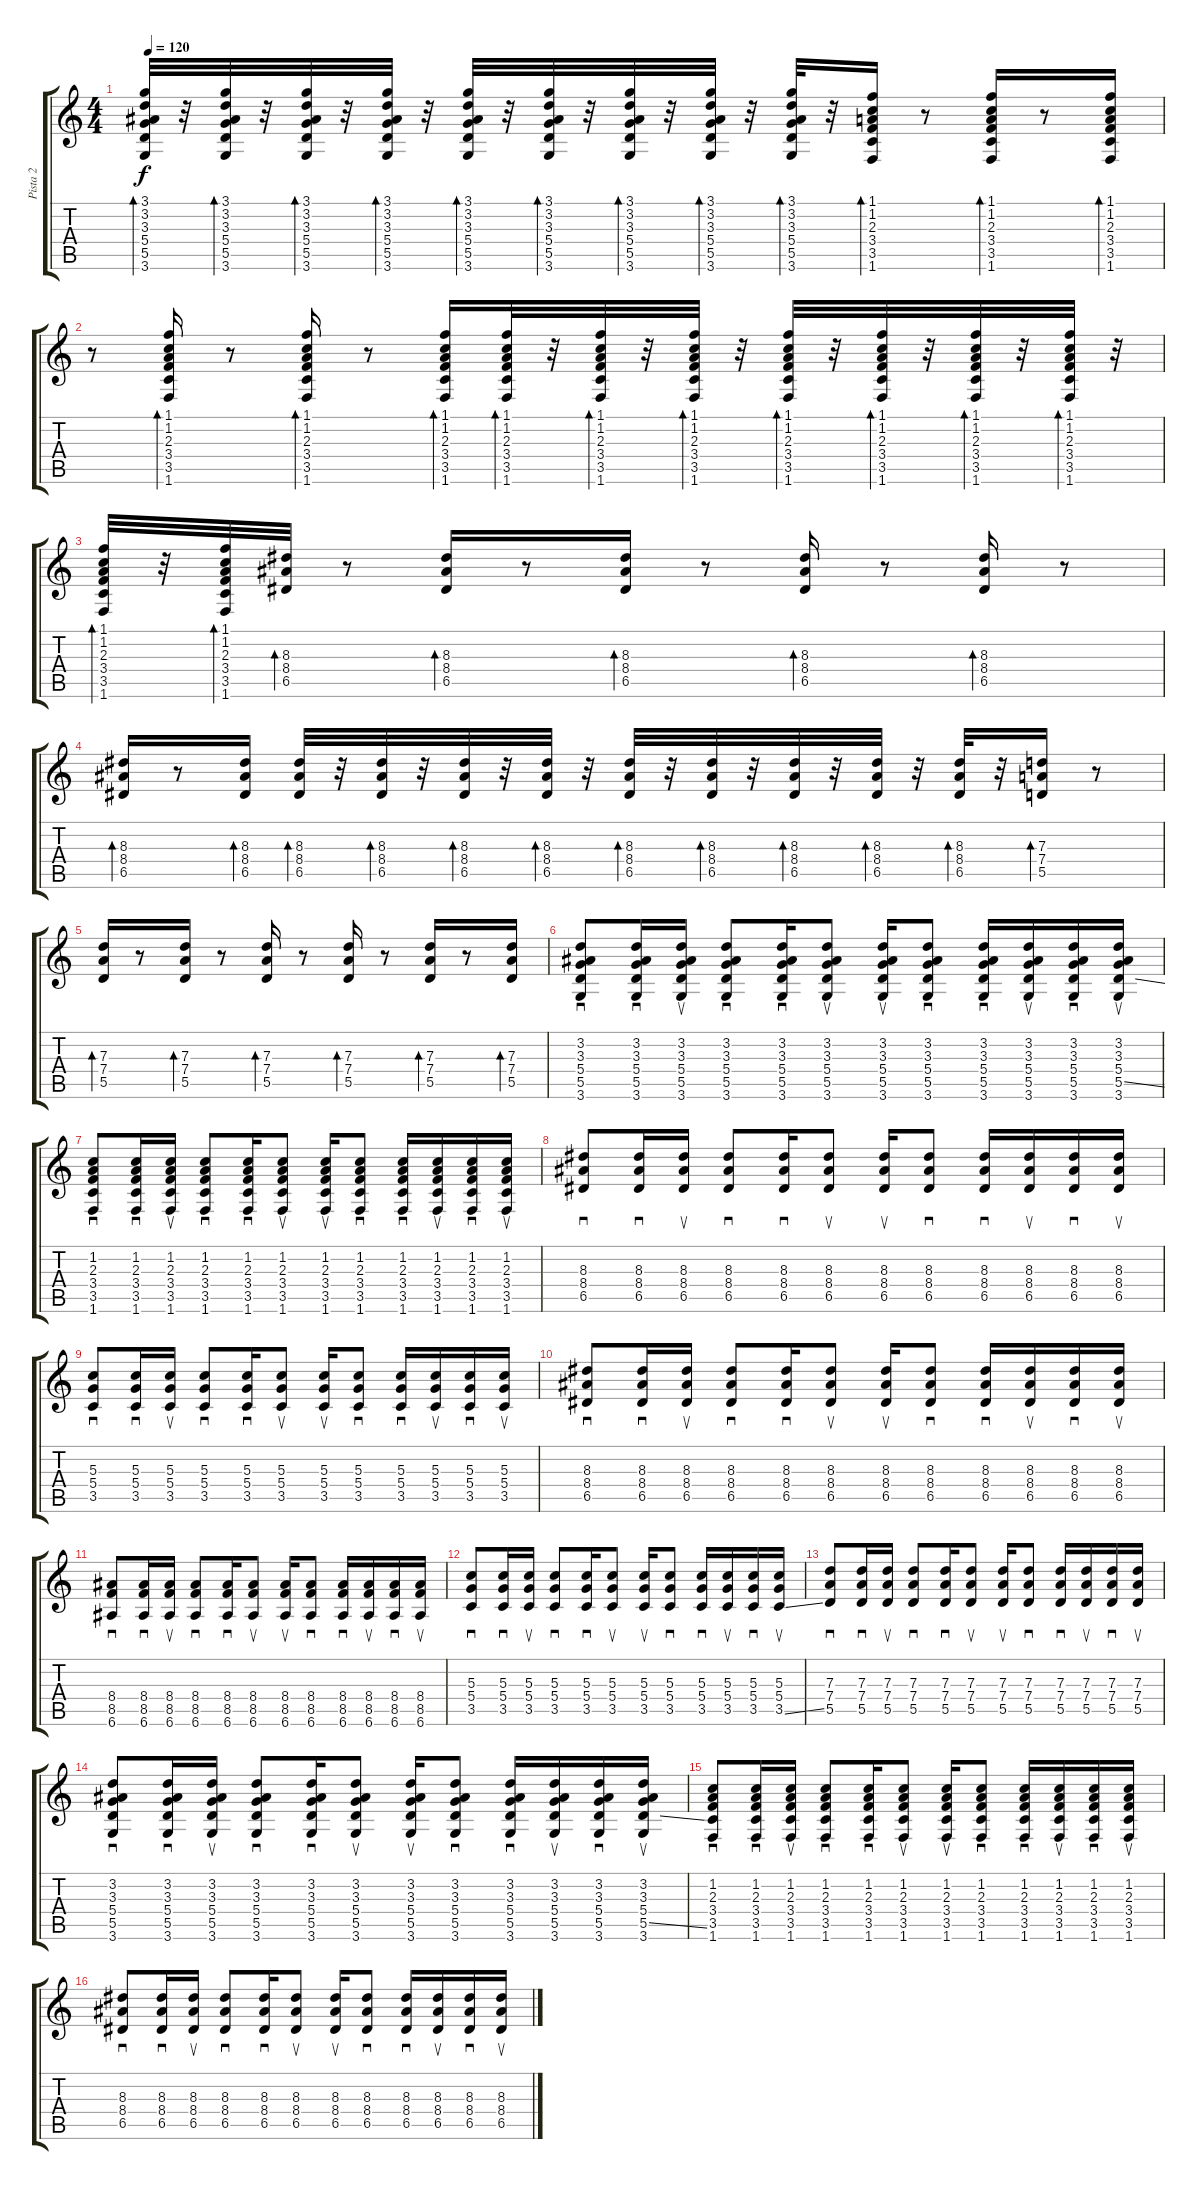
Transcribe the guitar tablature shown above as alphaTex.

\track ("Pista 2" "Pista 2") {instrument overdrivenguitar}
\staff {score tabs}
\tuning (E4 B3 G3 D3 A2 E2) {hide}
\ts (4 4)
\tempo 120
\clef g2
\ks c
(3.1 3.2 3.3 5.4 5.5 3.6).32{bd 60 dy f} r.32 (3.1 3.2 3.3 5.4 5.5 3.6).32{bd 60} r.32 (3.1 3.2 3.3 5.4 5.5 3.6).32{bd 60} r.32 (3.1 3.2 3.3 5.4 5.5 3.6).32{bd 60} r.32 (3.1 3.2 3.3 5.4 5.5 3.6).32{bd 60} r.32 (3.1 3.2 3.3 5.4 5.5 3.6).32{bd 60} r.32 (3.1 3.2 3.3 5.4 5.5 3.6).32{bd 60} r.32 (3.1 3.2 3.3 5.4 5.5 3.6).32{bd 60} r.32 (3.1 3.2 3.3 5.4 5.5 3.6).32{bd 60} r.32 (1.1 1.2 2.3 3.4 3.5 1.6).16{bd 60} r.8 (1.1 1.2 2.3 3.4 3.5 1.6).16{bd 60} r.8 (1.1 1.2 2.3 3.4 3.5 1.6).16{bd 60} |
r.8 (1.1 1.2 2.3 3.4 3.5 1.6).16{bd 60} r.8 (1.1 1.2 2.3 3.4 3.5 1.6).16{bd 60} r.8 (1.1 1.2 2.3 3.4 3.5 1.6).16{bd 60} (1.1 1.2 2.3 3.4 3.5 1.6).32{bd 60} r.32 (1.1 1.2 2.3 3.4 3.5 1.6).32{bd 60} r.32 (1.1 1.2 2.3 3.4 3.5 1.6).32{bd 60} r.32 (1.1 1.2 2.3 3.4 3.5 1.6).32{bd 60} r.32 (1.1 1.2 2.3 3.4 3.5 1.6).32{bd 60} r.32 (1.1 1.2 2.3 3.4 3.5 1.6).32{bd 60} r.32 (1.1 1.2 2.3 3.4 3.5 1.6).32{bd 60} r.32 |
(1.1 1.2 2.3 3.4 3.5 1.6).32{bd 60} r.32 (1.1 1.2 2.3 3.4 3.5 1.6).32{bd 60} (8.3 8.4 6.5).32{bd 60} r.8 (8.3 8.4 6.5).16{bd 60} r.8 (8.3 8.4 6.5).16{bd 60} r.8 (8.3 8.4 6.5).16{bd 60} r.8 (8.3 8.4 6.5).16{bd 60} r.8 |
(8.3 8.4 6.5).16{bd 60} r.8 (8.3 8.4 6.5).16{bd 60} (8.3 8.4 6.5).32{bd 60} r.32 (8.3 8.4 6.5).32{bd 60} r.32 (8.3 8.4 6.5).32{bd 60} r.32 (8.3 8.4 6.5).32{bd 60} r.32 (8.3 8.4 6.5).32{bd 60} r.32 (8.3 8.4 6.5).32{bd 60} r.32 (8.3 8.4 6.5).32{bd 60} r.32 (8.3 8.4 6.5).32{bd 60} r.32 (8.3 8.4 6.5).32{bd 60} r.32 (7.3 7.4 5.5).16{bd 60} r.8 |
(7.3 7.4 5.5).16{bd 60} r.8 (7.3 7.4 5.5).16{bd 60} r.8 (7.3 7.4 5.5).16{bd 60} r.8 (7.3 7.4 5.5).16{bd 60} r.8 (7.3 7.4 5.5).16{bd 60} r.8 (7.3 7.4 5.5).16{bd 60} |
(3.2 3.3 5.4 5.5 3.6).8{sd} (3.2 3.3 5.4 5.5 3.6).16{sd} (3.2 3.3 5.4 5.5 3.6).16{su} (3.2 3.3 5.4 5.5 3.6).8{sd} (3.2 3.3 5.4 5.5 3.6).16{sd} (3.2 3.3 5.4 5.5 3.6).8{su} (3.2 3.3 5.4 5.5 3.6).16{su} (3.2 3.3 5.4 5.5 3.6).8{sd} (3.2 3.3 5.4 5.5 3.6).16{sd} (3.2 3.3 5.4 5.5 3.6).16{su} (3.2 3.3 5.4 5.5 3.6).16{sd} (3.2 3.3 5.4 5.5{ss} 3.6).16{su} |
(1.2 2.3 3.4 3.5 1.6).8{sd} (1.2 2.3 3.4 3.5 1.6).16{sd} (1.2 2.3 3.4 3.5 1.6).16{su} (1.2 2.3 3.4 3.5 1.6).8{sd} (1.2 2.3 3.4 3.5 1.6).16{sd} (1.2 2.3 3.4 3.5 1.6).8{su} (1.2 2.3 3.4 3.5 1.6).16{su} (1.2 2.3 3.4 3.5 1.6).8{sd} (1.2 2.3 3.4 3.5 1.6).16{sd} (1.2 2.3 3.4 3.5 1.6).16{su} (1.2 2.3 3.4 3.5 1.6).16{sd} (1.2 2.3 3.4 3.5 1.6).16{su} |
(8.3 8.4 6.5).8{sd} (8.3 8.4 6.5).16{sd} (8.3 8.4 6.5).16{su} (8.3 8.4 6.5).8{sd} (8.3 8.4 6.5).16{sd} (8.3 8.4 6.5).8{su} (8.3 8.4 6.5).16{su} (8.3 8.4 6.5).8{sd} (8.3 8.4 6.5).16{sd} (8.3 8.4 6.5).16{su} (8.3 8.4 6.5).16{sd} (8.3 8.4 6.5).16{su} |
(5.3 5.4 3.5).8{sd} (5.3 5.4 3.5).16{sd} (5.3 5.4 3.5).16{su} (5.3 5.4 3.5).8{sd} (5.3 5.4 3.5).16{sd} (5.3 5.4 3.5).8{su} (5.3 5.4 3.5).16{su} (5.3 5.4 3.5).8{sd} (5.3 5.4 3.5).16{sd} (5.3 5.4 3.5).16{su} (5.3 5.4 3.5).16{sd} (5.3 5.4 3.5).16{su} |
(8.3 8.4 6.5).8{sd} (8.3 8.4 6.5).16{sd} (8.3 8.4 6.5).16{su} (8.3 8.4 6.5).8{sd} (8.3 8.4 6.5).16{sd} (8.3 8.4 6.5).8{su} (8.3 8.4 6.5).16{su} (8.3 8.4 6.5).8{sd} (8.3 8.4 6.5).16{sd} (8.3 8.4 6.5).16{su} (8.3 8.4 6.5).16{sd} (8.3 8.4 6.5).16{su} |
(8.4 8.5 6.6).8{sd} (8.4 8.5 6.6).16{sd} (8.4 8.5 6.6).16{su} (8.4 8.5 6.6).8{sd} (8.4 8.5 6.6).16{sd} (8.4 8.5 6.6).8{su} (8.4 8.5 6.6).16{su} (8.4 8.5 6.6).8{sd} (8.4 8.5 6.6).16{sd} (8.4 8.5 6.6).16{su} (8.4 8.5 6.6).16{sd} (8.4 8.5 6.6).16{su} |
(5.3 5.4 3.5).8{sd} (5.3 5.4 3.5).16{sd} (5.3 5.4 3.5).16{su} (5.3 5.4 3.5).8{sd} (5.3 5.4 3.5).16{sd} (5.3 5.4 3.5).8{su} (5.3 5.4 3.5).16{su} (5.3 5.4 3.5).8{sd} (5.3 5.4 3.5).16{sd} (5.3 5.4 3.5).16{su} (5.3 5.4 3.5).16{sd} (5.3 5.4 3.5{ss}).16{su} |
(7.3 7.4 5.5).8{sd} (7.3 7.4 5.5).16{sd} (7.3 7.4 5.5).16{su} (7.3 7.4 5.5).8{sd} (7.3 7.4 5.5).16{sd} (7.3 7.4 5.5).8{su} (7.3 7.4 5.5).16{su} (7.3 7.4 5.5).8{sd} (7.3 7.4 5.5).16{sd} (7.3 7.4 5.5).16{su} (7.3 7.4 5.5).16{sd} (7.3 7.4 5.5).16{su} |
(3.2 3.3 5.4 5.5 3.6).8{sd} (3.2 3.3 5.4 5.5 3.6).16{sd} (3.2 3.3 5.4 5.5 3.6).16{su} (3.2 3.3 5.4 5.5 3.6).8{sd} (3.2 3.3 5.4 5.5 3.6).16{sd} (3.2 3.3 5.4 5.5 3.6).8{su} (3.2 3.3 5.4 5.5 3.6).16{su} (3.2 3.3 5.4 5.5 3.6).8{sd} (3.2 3.3 5.4 5.5 3.6).16{sd} (3.2 3.3 5.4 5.5 3.6).16{su} (3.2 3.3 5.4 5.5 3.6).16{sd} (3.2 3.3 5.4 5.5{ss} 3.6).16{su} |
(1.2 2.3 3.4 3.5 1.6).8{sd} (1.2 2.3 3.4 3.5 1.6).16{sd} (1.2 2.3 3.4 3.5 1.6).16{su} (1.2 2.3 3.4 3.5 1.6).8{sd} (1.2 2.3 3.4 3.5 1.6).16{sd} (1.2 2.3 3.4 3.5 1.6).8{su} (1.2 2.3 3.4 3.5 1.6).16{su} (1.2 2.3 3.4 3.5 1.6).8{sd} (1.2 2.3 3.4 3.5 1.6).16{sd} (1.2 2.3 3.4 3.5 1.6).16{su} (1.2 2.3 3.4 3.5 1.6).16{sd} (1.2 2.3 3.4 3.5 1.6).16{su} |
(8.3 8.4 6.5).8{sd} (8.3 8.4 6.5).16{sd} (8.3 8.4 6.5).16{su} (8.3 8.4 6.5).8{sd} (8.3 8.4 6.5).16{sd} (8.3 8.4 6.5).8{su} (8.3 8.4 6.5).16{su} (8.3 8.4 6.5).8{sd} (8.3 8.4 6.5).16{sd} (8.3 8.4 6.5).16{su} (8.3 8.4 6.5).16{sd} (8.3 8.4 6.5).16{su}
